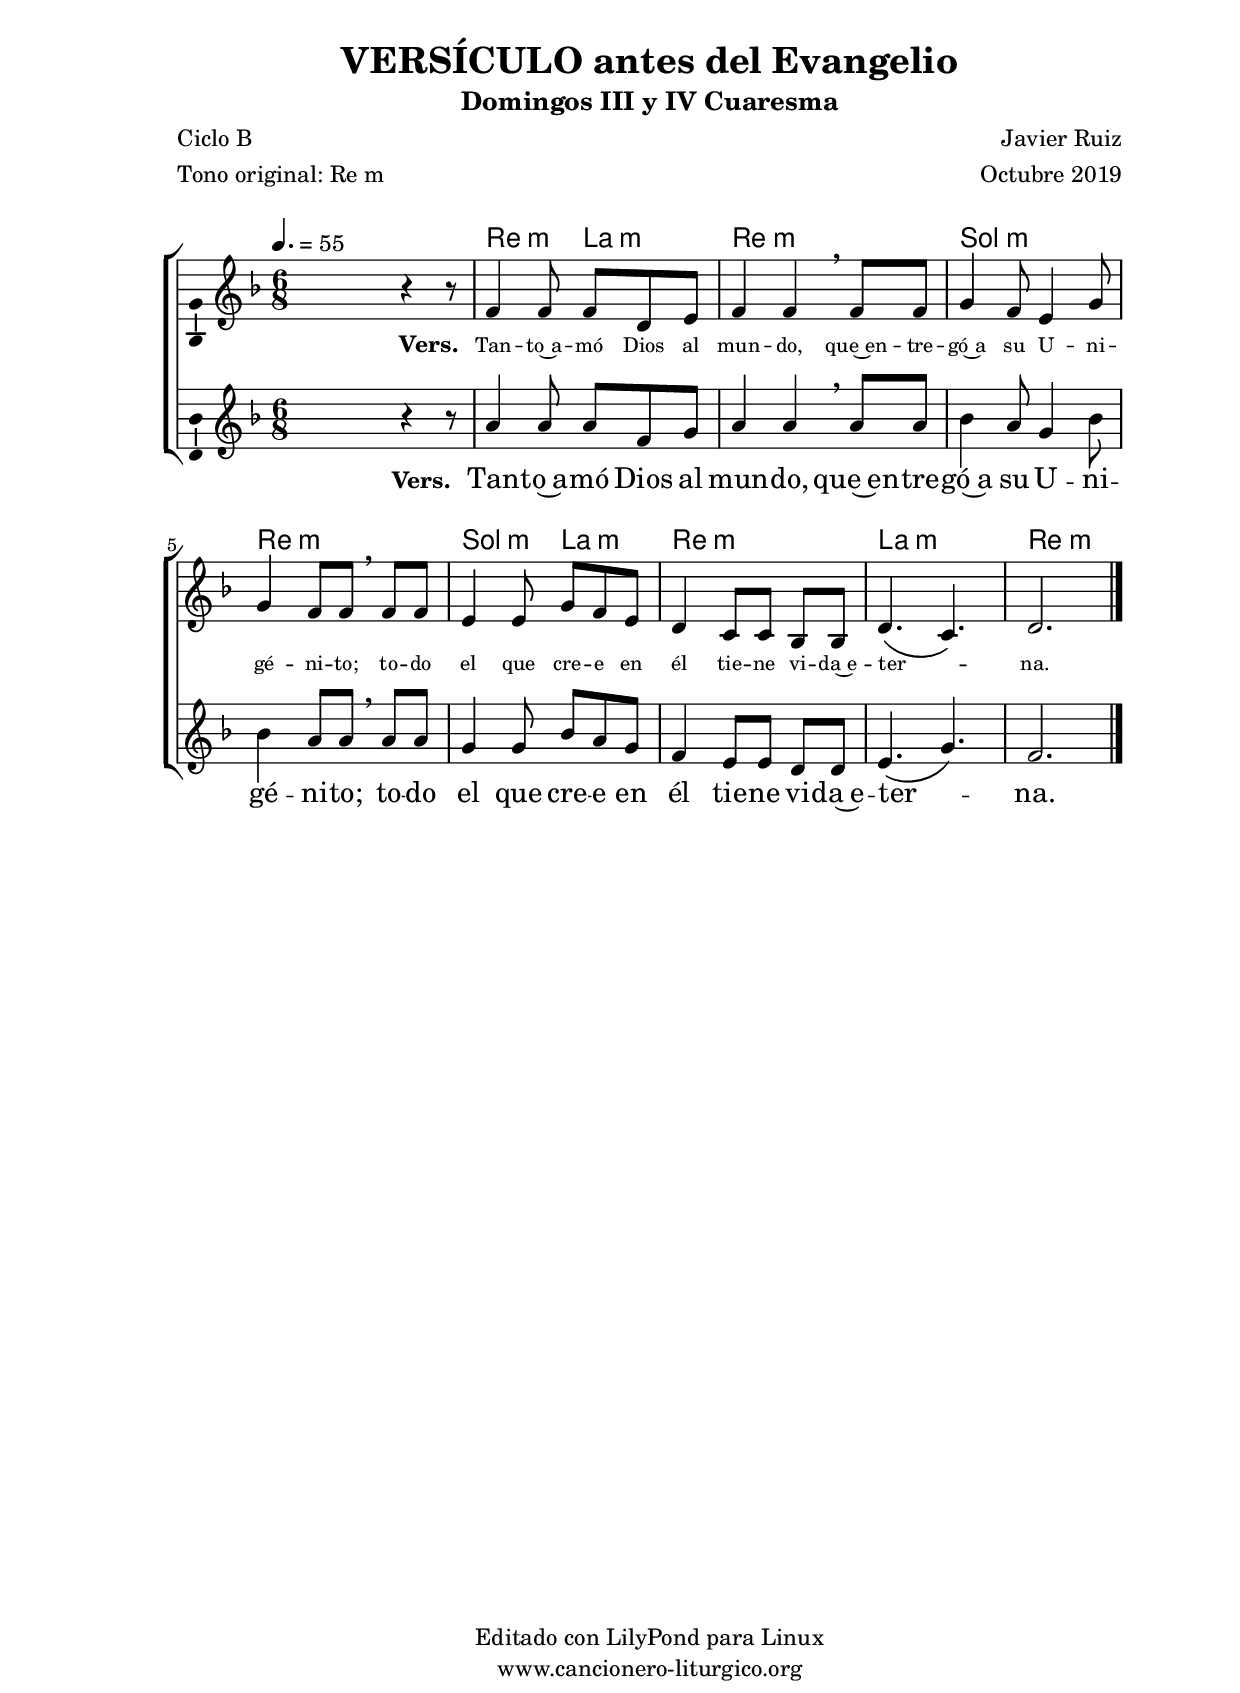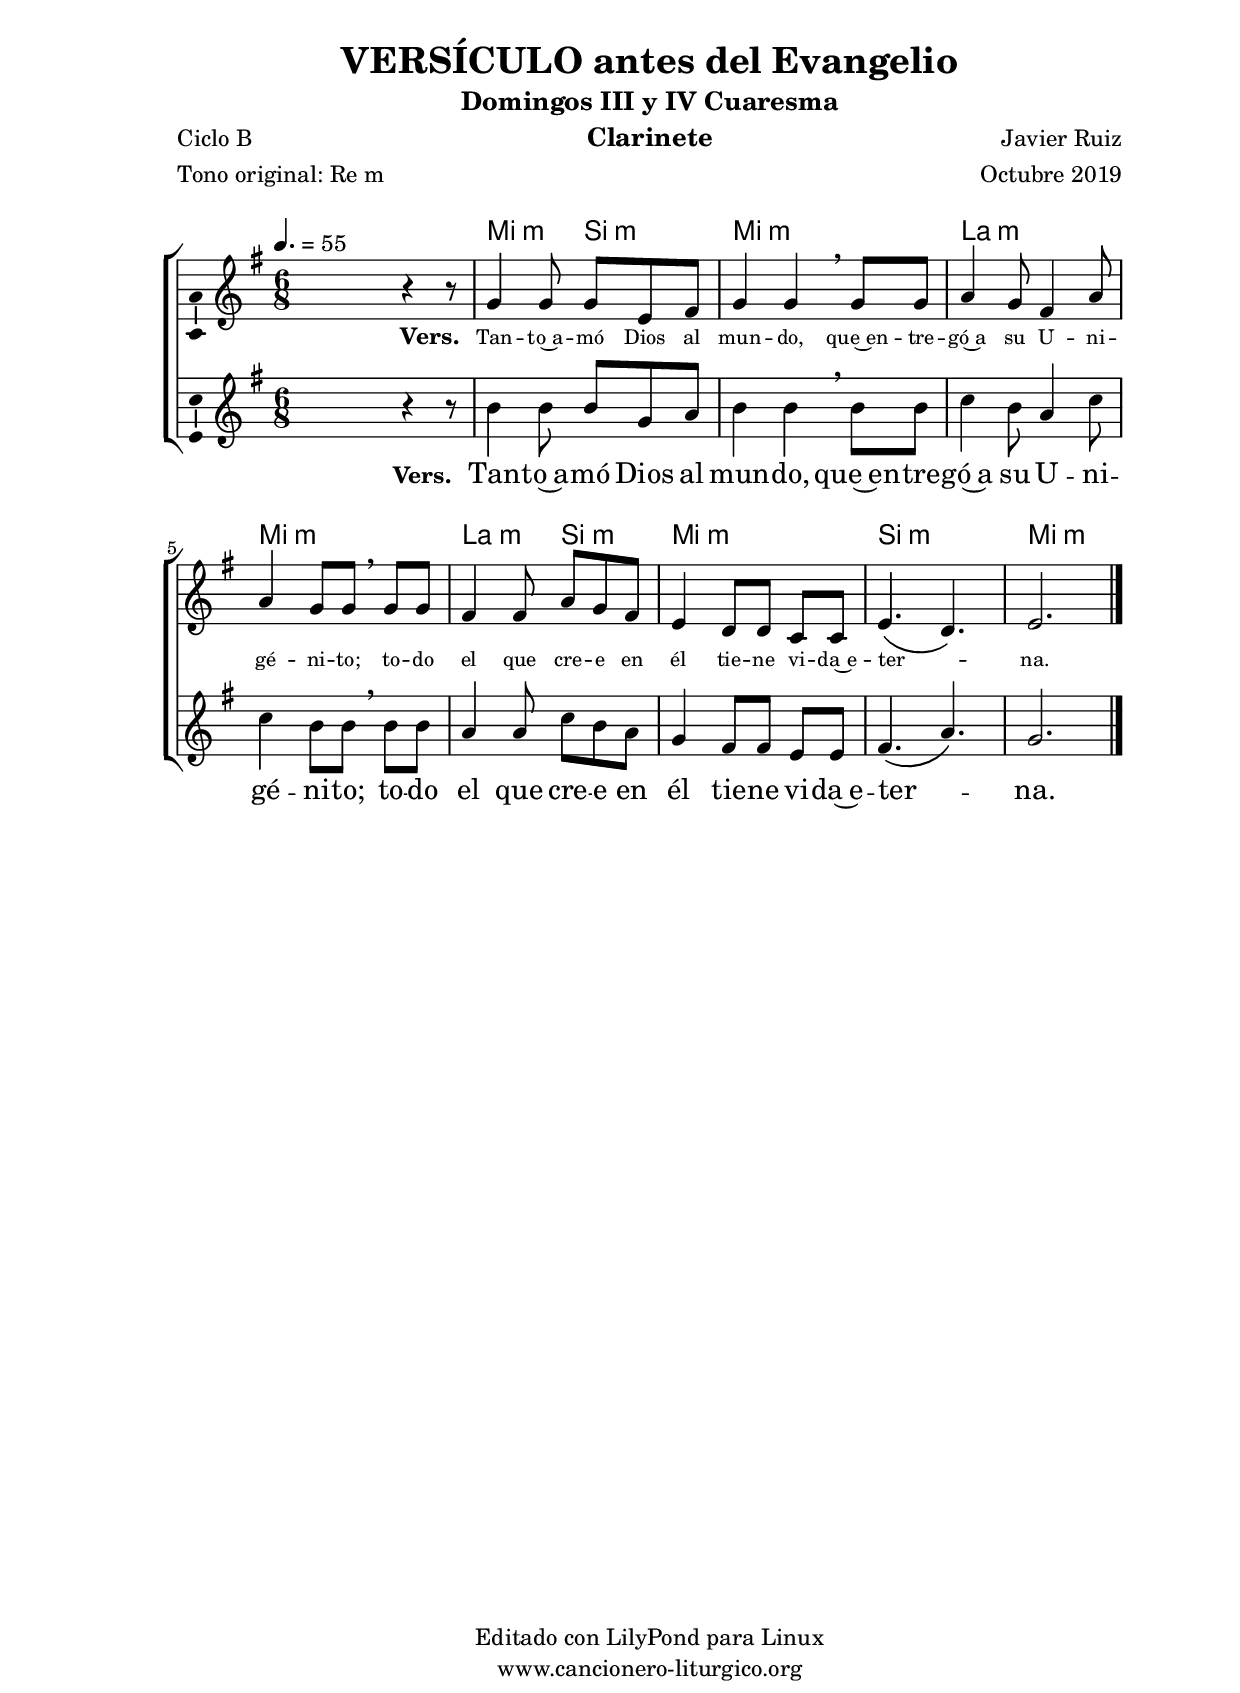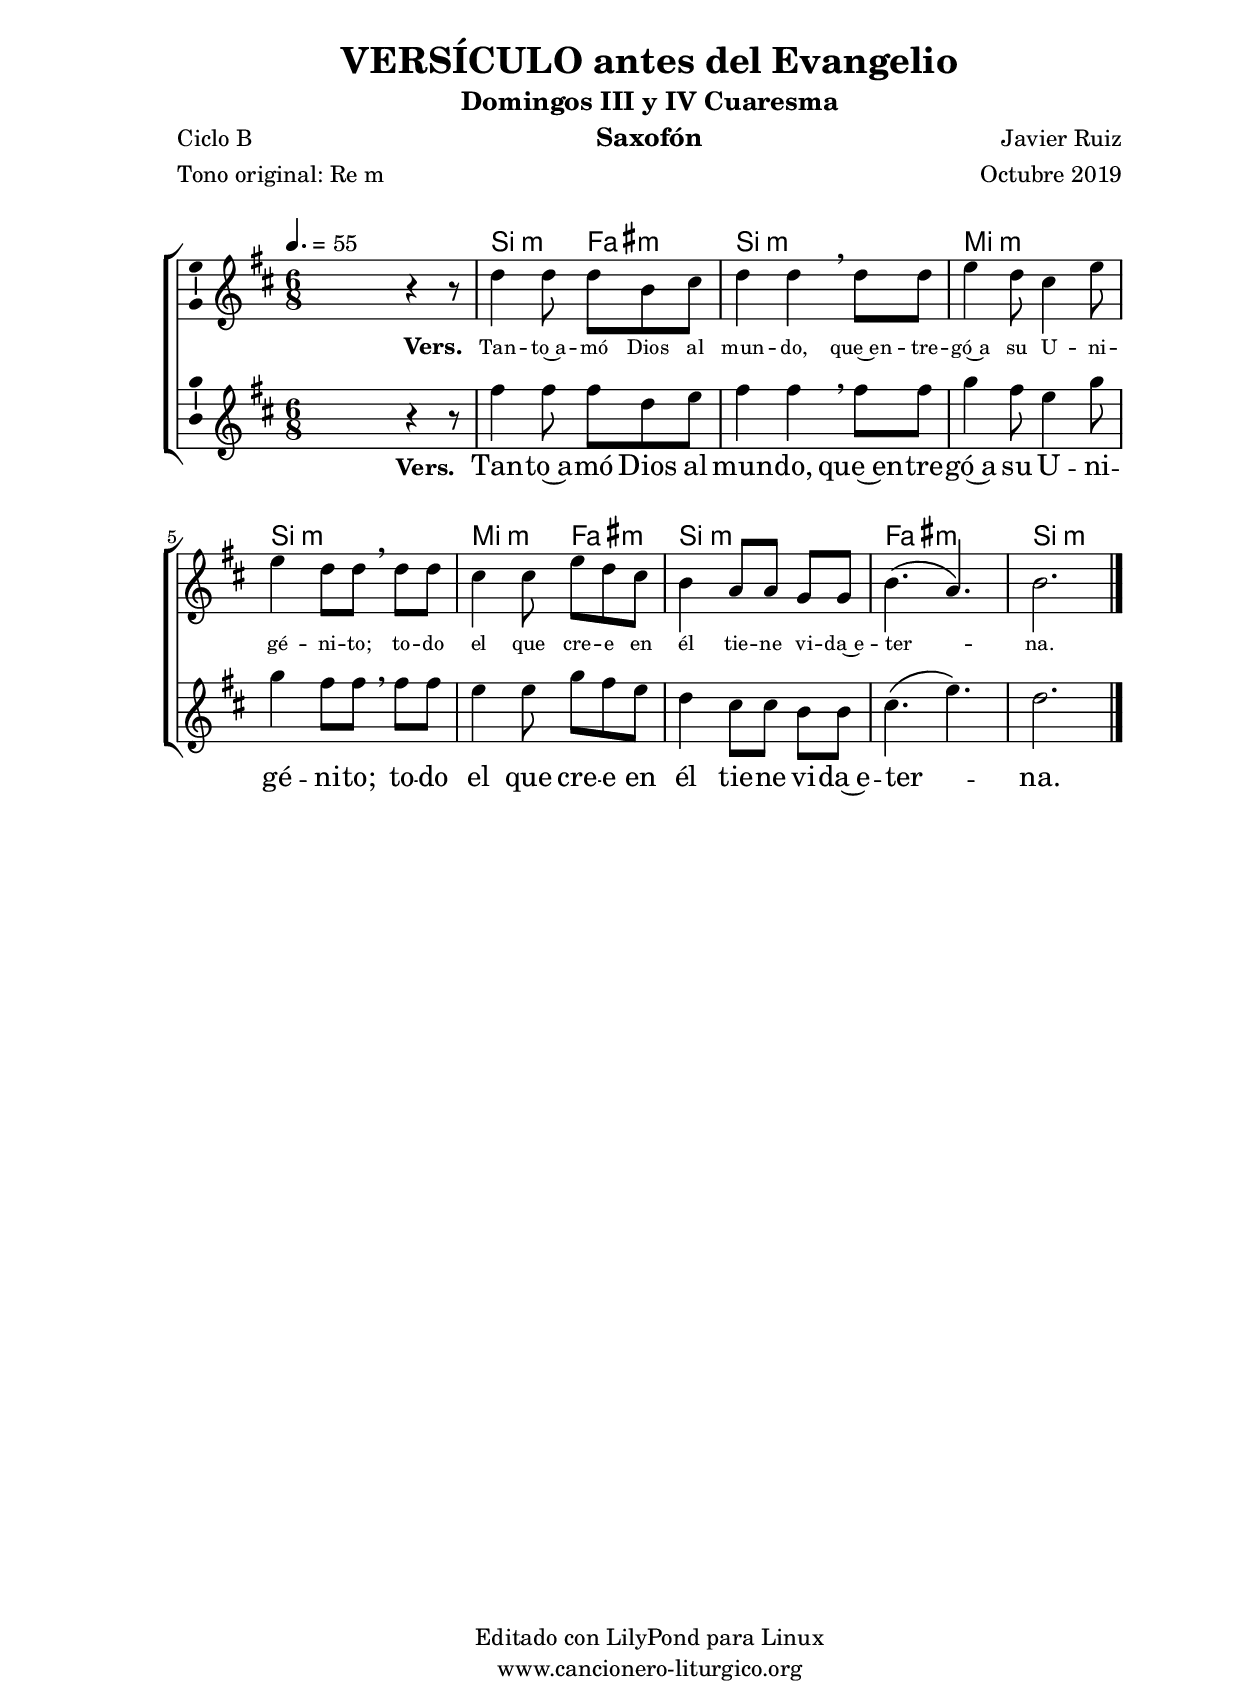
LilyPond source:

%
%para convertir .midi en .wav:
%timidity filename.midi -Ow -o finename.wav
%
%
%Para convertir de .wav a .mp3:
%lame -h -m j filename.wav
%
%
%para escuchar el midi:
%timidity nombrefichero.midi
%


%versión de lilypond para la que se ha escrito esta partitura:
\version "2.16.0"

	%Tamaño papel
	#(set-default-paper-size "a4")
	%Tamaño partitura
	#(set-global-staff-size 20)
	%No responde al pulsar sobre una nota
	#(ly:set-option 'point-and-click #f)

%parámetros del encabezamiento:
\header {
	title = "VERSÍCULO antes del Evangelio"
	subtitle = "Domingos III y IV Cuaresma"
	composer = "Javier Ruiz"
	poet = "Ciclo B"
	meter = "Tono original: Re m"
	arranger = "Octubre 2019"
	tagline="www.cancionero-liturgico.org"
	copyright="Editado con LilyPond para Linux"
	}

%parámetros asociados al papel:
\paper  {
	oddHeaderMarkup = \markup {\fill-line { \on-the-fly #not-first-page \fromproperty #'header:title \on-the-fly #not-first-page \fromproperty #'header:composer }}
	evenHeaderMarkup = \markup {\fill-line { \fromproperty #'header:composer \fromproperty #'header:title }}
	#(set-paper-size "a4")
	print-page-number = ##f
	first-page-number = 1
	print-first-page-number = ##f
%	head-separation = 3.0 \cm
	top-margin = 1.5 \cm
%	top-margin = 2.0 \cm
%%%	bottom-margin = 0.5\cm
	bottom-margin = 0.2\cm
	left-margin = 3.0 \cm
	line-width = 16.0 \cm 
	indent = 0\mm
	interscoreline = 2.\mm
	between-system-space = 15\mm
%	para que las partituras no llenen la hoja:
	ragged-bottom = ##t
%	idem para la última hoja:
	ragged-last-bottom = ##f
%	para que las partituras llenen el ancho del papel:
	ragged-last = ##f
	after-title-space = 2.5 \cm
%page-count=2
system-count=2

	%Flexible Vertical Spacing
%	markup-markup-spacing =
%	#'((basic-distance . 15) (minimum-distance . 15) (padding . 3))
	markup-system-spacing =
	#'((basic-distance . 15) (minimum-distance . 15) (padding . 3))
	system-system-spacing =
	#'((basic-distance . 15) (minimum-distance . 15) (padding . 3))
	score-system-spacing =
	#'((basic-distance . 15) (minimum-distance . 15) (padding . 5))
%	top-system-spacing = % header
%	#'((basic-distance . 8) (minimum-distance . 0) (padding . 0))
%	top-markup-spacing =
%	#'((basic-distance . 20) (minimum-distance . 20) (padding . 0))
	last-bottom-spacing = % footer
	#'((basic-distance . 5) (minimum-distance . 5) (padding . 0))
%	score-markup-spacing =
%	#'((basic-distance . 16) (minimum-distance . 13) (padding . 0))

	}


%parámetros que afectan a toda la partitura:
global =  {
	%clave de sol (G):
	\clef G
	%armadura:
%	\transpose ees f
	\key d \minor
	\tempo 4.=55
	\set Score.tempoHideNote = ##f
	}


acordes = {
	\italianChords
	\chordmode {
%	\transpose ees f
{

s2.
d4.:m a:m d2.:m g:m d:m g4.:m a:m d2.:m a2.:m d2.:m

	}
	}
}


melodiatrompeta = 
%	\transpose ees f
{

	\relative c''{
	\time 6/8

s4. r4.
r2.
f4 a g8 f
e4. g
f2.
r2.
d4 f e8 d
c4. e
f2.

}
	\bar "|."
	}


melodiatres = 
%	\transpose ees f
{

	\relative c''{
	\time 6/8

s4 s8 r4 r8
f,4 f8 f d e
f4 f \breathe f8 f
g4 f8 e4 g8
g4 f8 [f] \breathe f8 f
e4 e8 g f e
d4 c8 [c] \noBeam bes [bes]
d4. \(c\)
d2.

}

	\bar "|."
	}


melodiabajo = 
%	\transpose ees f
{

	%clave de fa (F):
	\clef F

	\relative c{
	\time 6/8

s4. r4 r8
d4 d8 a'4 a8
d,4 d e8 d
g4 g8 g f e
f4 e d
bes4 bes8 c4 c8
d4 d g8 f
e4 f8 g f e
d2.

}
	\bar "|."
	}


melodia = 
%	\transpose ees f
{

	\relative c'{
	\time 6/8

s4 s8 r4 r8
a'4 a8 a f g
a4 a \breathe a8 a
bes4 a8 g4 bes8
bes4 a8 [a] \breathe a8 a
g4 g8 bes a g
f4 e8 [e] \noBeam d d
e4. \(g\)
f2.

}
	\bar "|."
	}


texto = \lyricmode {
\set stanza =#"Vers. " Tan -- to~a -- mó Dios al mun -- do,
que~en -- tre -- gó~a su U -- ni -- gé -- ni -- to;
to -- do el que cre -- e en él tie -- ne vi -- da~e -- ter -- _ na.

	}

textotres = \lyricmode {
\override LyricText #'font-size = #-1
\set stanza =#"Vers. " Tan -- to~a -- mó Dios al mun -- do,
que~en -- tre -- gó~a su U -- ni -- gé -- ni -- to;
to -- do el que cre -- e en él tie -- ne vi -- da~e -- ter -- _ na.

	}


acordesStaff = \context ChordNames = acordesStaff <<
	\set Staff.midiInstrument = #"choir aahs"
	\set Staff.midiMinimumVolume = #0.3
	\set Staff.midiMaximumVolume = #0.5
	\set chordChanges = ##f
	\acordes
	>>

voztrompetaStaff = \context Voice = voztrompetaStaff
<<
	\override Staff.StaffSymbol #'staff-space = #(magstep -0.35)
	\set Staff.midiInstrument = #"trumpet"
	\set Staff.midiMinimumVolume = #0.4
	\set Staff.midiMaximumVolume = #0.6
	\global
	\melodiatrompeta
	>>

voztresStaff = \context Voice = voztresStaff
\with {\consists "Ambitus_engraver"}
<<
%	\override Staff.StaffSymbol #'staff-space = #(magstep -0.35)
	\set Staff.midiInstrument = #"violin"
	\set Staff.midiMinimumVolume = #0.6
	\set Staff.midiMaximumVolume = #0.8
	\global
	\relative c' \melodiatres
	>>

vozStaff = \context Voice = vozStaff
\with {\consists "Ambitus_engraver"}
<<
%	\set Staff.instrumentName = ""
%	\set Staff.shortInstrumentName = ""
%	\set Staff.midiInstrument = #"clarinet"
%	\set Staff.midiInstrument = #"cello"
	\set Staff.midiInstrument = #"flute"
%	\set Staff.midiInstrument = #"electric guitar (jazz)"
%	\set Staff.midiInstrument = #"english horn"
%	\set Staff.midiInstrument = #"violin"
%	\set Staff.midiInstrument = #"glockenspiel"
	\set Staff.midiMinimumVolume = #0.8
	\set Staff.midiMaximumVolume = #1.0
	\global
	\melodia
	>>

vozbajoStaff = \context Voice = vozbajoStaff
<<
	\override Staff.StaffSymbol #'staff-space = #(magstep -0.35)
	\set Staff.midiInstrument = #"english horn"
	\set Staff.midiMinimumVolume = #0.6
	\set Staff.midiMaximumVolume = #0.8
	\global
	\melodiabajo
	>>

textoStaff = \context Lyrics = textoStaff <<
	\lyricsto vozStaff \texto
	>>

textotresStaff = \context Lyrics = textotresStaff <<
	\lyricsto voztresStaff \textotres
	>>


\book {
	\score {
		<<
		\context ChoirStaff {
%			\override StaffGroup.SystemStartBracket #'collapse-height = #1
%			\override Score.SystemStartBar #'collapse-height = #1
			<<
			\acordesStaff
%			\voztrompetaStaff
			\voztresStaff
			\textotresStaff
			\vozStaff
			\textoStaff
%			\vozbajoStaff
			>>
			}
		>>
		\layout {
	    		\context {
				\Lyrics
				\override LyricText #'font-size = #2
				}
	   		 \context {
				\Score
				\override StaffSymbol #'staff-space = #(magstep +3)
				}
			}
		}
	\score {
		\unfoldRepeats
		<<
		\context ChoirStaff {
			<<
			\acordesStaff
			\voztrompetaStaff
			\voztresStaff
			\vozStaff
			\vozbajoStaff
			>>
			}
		>>
		\midi {
	  		\context {
	  			\Score
				tempoWholesPerMinute = #(ly:make-moment 70 4)
				}
			}
		}
	}

%Partitura para clarinete
#(define output-suffix "C")
\book {
	\header{
		instrument = "Clarinete"
		}
	\score {
		<<
		\context ChoirStaff {
%			\override StaffGroup.SystemStartBracket #'collapse-height = #1
%			\override Score.SystemStartBar #'collapse-height = #1
\transpose c d
			<<
			\acordesStaff
%			\voztrompetaStaff
			\voztresStaff
			\textotresStaff
			\vozStaff
			\textoStaff
%			\vozbajoStaff
			>>
			}
		>>
		\layout {
	    		\context {
				\Lyrics
				\override LyricText #'font-size = #2
				}
	   		 \context {
				\Score
				\override StaffSymbol #'staff-space = #(magstep +3)
				}
			}
		}
	}

%Partitura para saxofón
#(define output-suffix "S")
\book {
	\header{
		instrument = "Saxofón"
		}
	\score {
		<<
		\context ChoirStaff {
%			\override StaffGroup.SystemStartBracket #'collapse-height = #1
%			\override Score.SystemStartBar #'collapse-height = #1
\transpose c a
			<<
			\acordesStaff
%			\voztrompetaStaff
			\voztresStaff
			\textotresStaff
			\vozStaff
			\textoStaff
%			\vozbajoStaff
			>>
			}
		>>
		\layout {
	    		\context {
				\Lyrics
				\override LyricText #'font-size = #2
				}
	   		 \context {
				\Score
				\override StaffSymbol #'staff-space = #(magstep +3)
				}
			}
		}
	}


